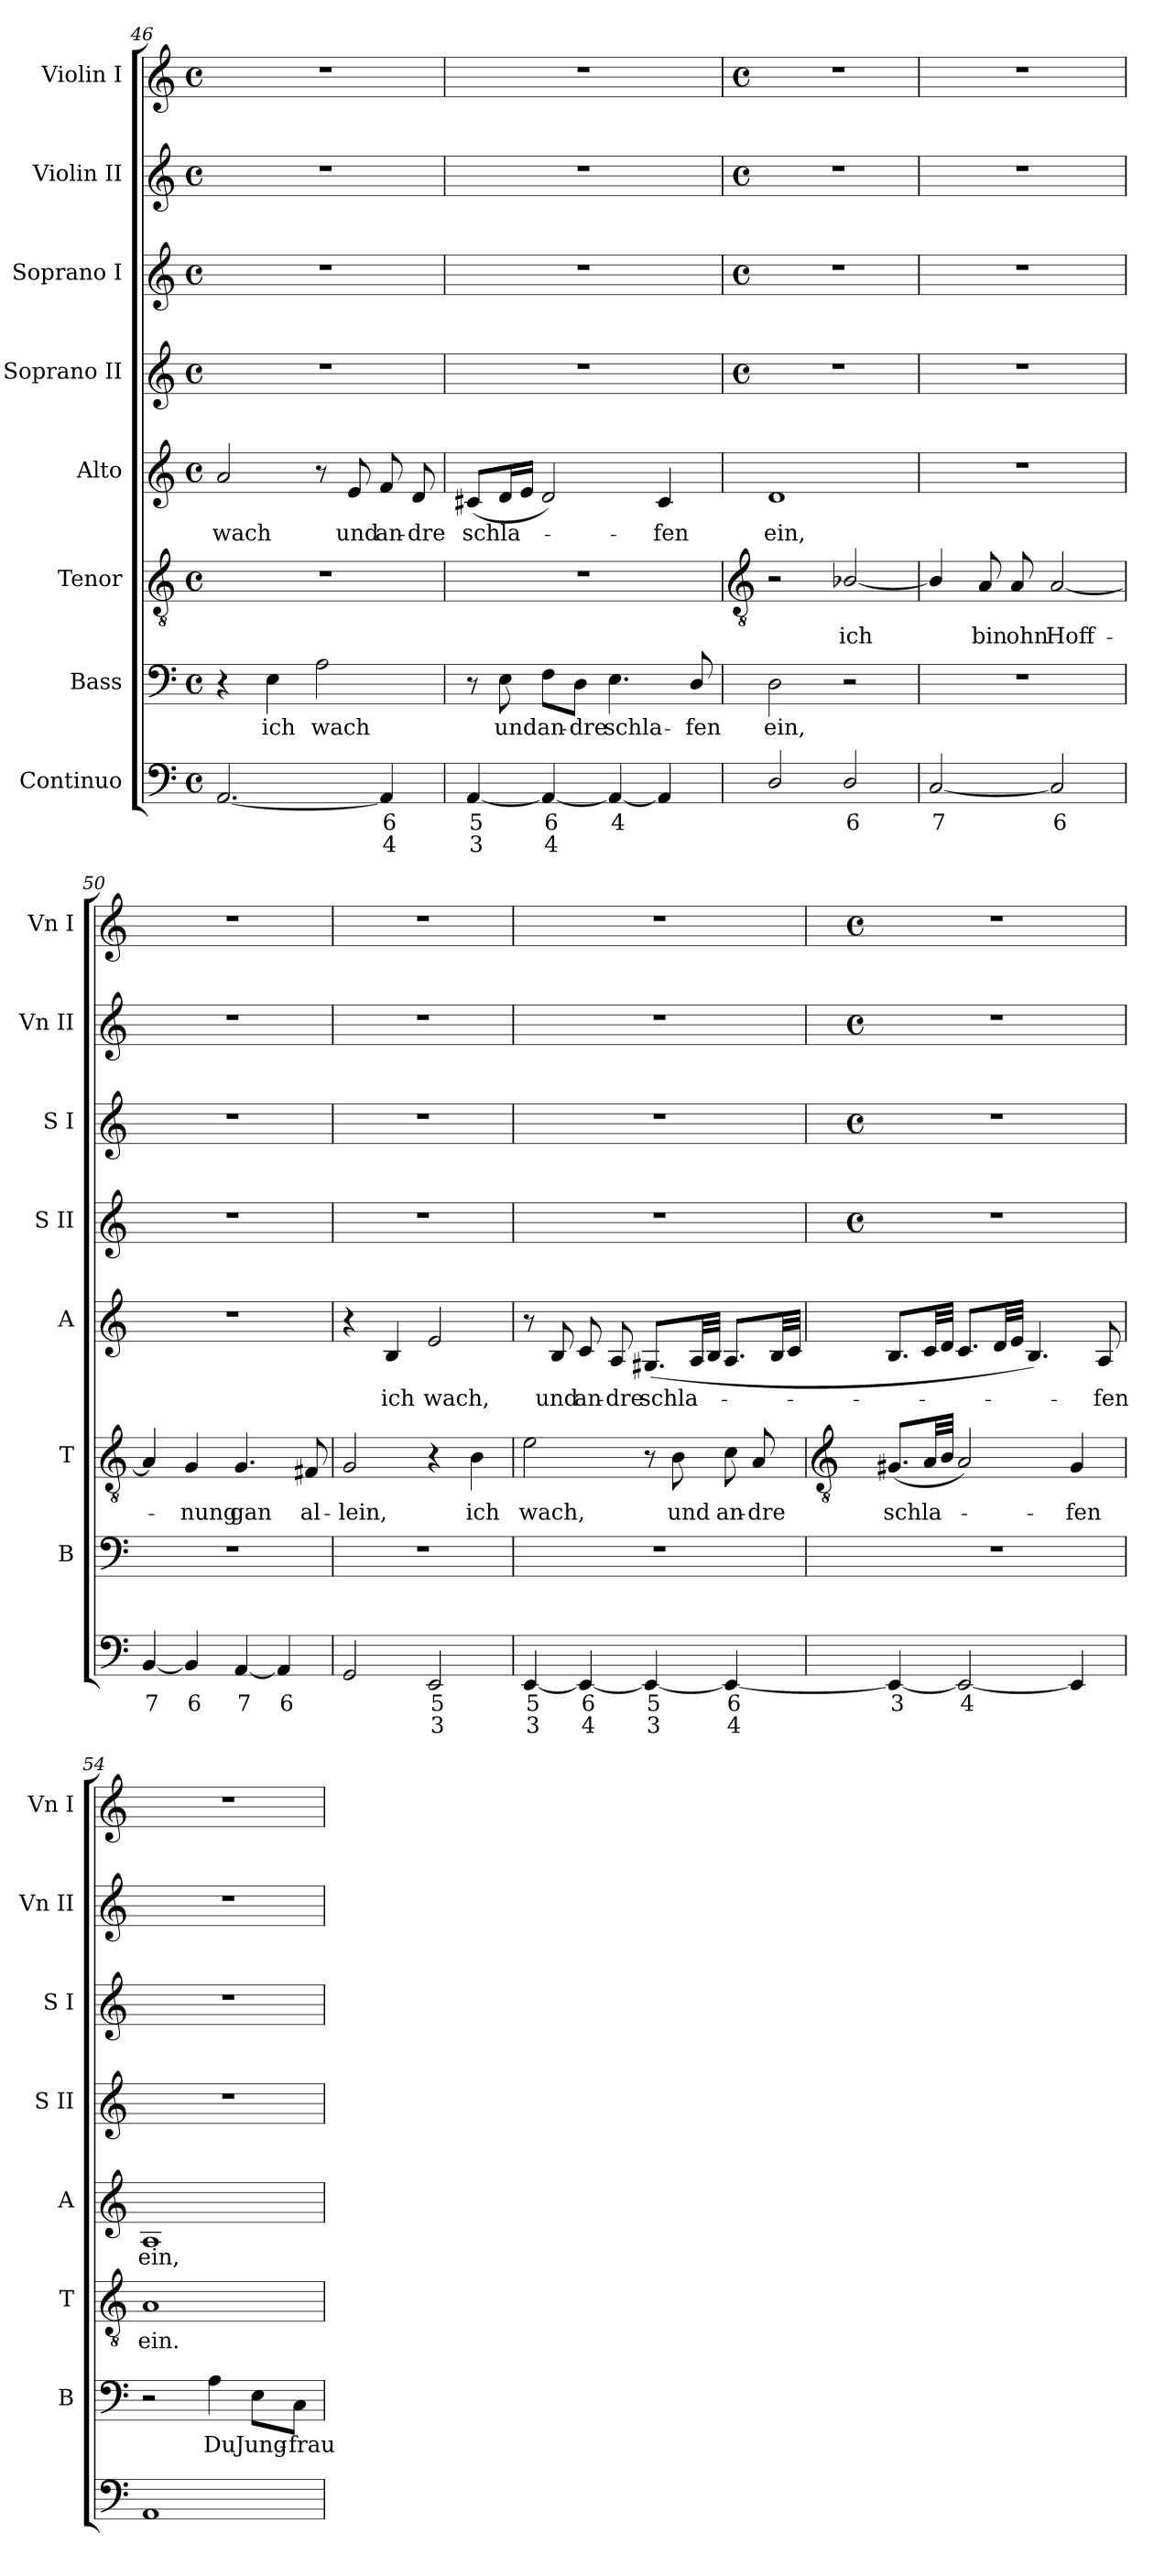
**kern	**text	**text	**kern	**text	**kern	**text	**kern	**text	**kern	**kern	**kern	**kern
*part8	*part8	*part8	*part7	*part7	*part6	*part6	*part5	*part5	*part4	*part3	*part2	*part1
*staff8	*staff8	*staff8	*staff7	*staff7	*staff6	*staff6	*staff5	*staff5	*staff4	*staff3	*staff2	*staff1
*I"Continuo	*	*	*I"Bass	*	*I"Tenor	*	*I"Alto	*	*I"Soprano II	*I"Soprano I	*I"Violin II	*I"Violin I
*	*	*	*I'B	*	*I'T	*	*I'A	*	*I'S II	*I'S I	*I'Vn II	*I'Vn I
*clefF4	*	*	*clefF4	*	*clefGv2	*	*clefG2	*	*clefG2	*clefG2	*clefG2	*clefG2
*k[]	*	*	*k[]	*	*k[]	*	*k[]	*	*k[]	*k[]	*k[]	*k[]
*C:	*	*	*C:	*	*C:	*	*C:	*	*C:	*C:	*C:	*C:
*M4/4	*	*	*M4/4	*	*M4/4	*	*M4/4	*	*M4/4	*M4/4	*M4/4	*M4/4
*met(c)	*	*	*met(c)	*	*met(c)	*	*met(c)	*	*met(c)	*met(c)	*met(c)	*met(c)
=46	=46	=46	=46	=46	=46	=46	=46	=46	=46	=46	=46	=46
!	!	!	!	!	!	!	!	!LO:LY:b	!	!	!	!
[2.AA	.	.	4r	.	1r	.	2a	wach	1r	1r	1r	1r
!	!	!	!	!LO:LY:b	!	!	!	!	!	!	!	!
.	.	.	4E	ich	.	.	.	.	.	.	.	.
!	!	!	!	!LO:LY:b	!	!	!	!	!	!	!	!
.	.	.	2A	wach	.	.	8r	.	.	.	.	.
!	!	!	!	!	!	!	!	!LO:LY:b	!	!	!	!
.	.	.	.	.	.	.	8e	und	.	.	.	.
!	!LO:LY:b	!LO:LY:b	!	!	!	!	!	!LO:LY:b	!	!	!	!
4AA]	6	4	.	.	.	.	8f	an-	.	.	.	.
!	!	!	!	!	!	!	!	!LO:LY:b	!	!	!	!
.	.	.	.	.	.	.	8d	-dre	.	.	.	.
=47	=47	=47	=47	=47	=47	=47	=47	=47	=47	=47	=47	=47
!	!LO:LY:b	!LO:LY:b	!	!	!	!	!	!LO:LY:b	!	!	!	!
[4AA	5	3	8r	.	1r	.	(<8c#XL	schla-	1r	1r	1r	1r
!	!	!	!	!LO:LY:b	!	!	!	!	!	!	!	!
.	.	.	8E	und	.	.	16dL	.	.	.	.	.
.	.	.	.	.	.	.	16eJJ	.	.	.	.	.
!	!LO:LY:b	!LO:LY:b	!	!LO:LY:b	!	!	!	!	!	!	!	!
4AA_	6	4	8F\L	an-	.	.	2d)	.	.	.	.	.
!	!	!	!	!LO:LY:b	!	!	!	!	!	!	!	!
.	.	.	8D\J	-dre	.	.	.	.	.	.	.	.
!	!LO:LY:b	!	!	!LO:LY:b	!	!	!	!	!	!	!	!
4AA_	4	.	4.E	schla-	.	.	.	.	.	.	.	.
!	!	!	!	!	!	!	!	!LO:LY:b	!	!	!	!
4AA]	.	.	.	.	.	.	4c#	fen	.	.	.	.
!	!	!	!	!LO:LY:b	!	!	!	!	!	!	!	!
.	.	.	8D/	-fen	.	.	.	.	.	.	.	.
!!LO:LB:g=z
=48	=48	=48	=48	=48	=48	=48	=48	=48	=48	=48	=48	=48
*	*	*	*	*	*clefGv2	*	*	*	*	*	*	*
*	*	*	*	*	*	*	*	*	*M4/4	*M4/4	*M4/4	*M4/4
*	*	*	*	*	*	*	*	*	*met(c)	*met(c)	*met(c)	*met(c)
!	!	!	!	!LO:LY:b	!	!	!	!LO:LY:b	!	!	!	!
2D/	.	.	2D	ein,	2r	.	1d	ein,	1r	1r	1r	1r
!	!LO:LY:b	!	!	!	!	!LO:LY:b	!	!	!	!	!	!
2D/	6	.	2r	.	[2B-X/	ich	.	.	.	.	.	.
=49	=49	=49	=49	=49	=49	=49	=49	=49	=49	=49	=49	=49
!	!LO:LY:b	!	!	!	!	!	!	!	!	!	!	!
[2C	7	.	1r	.	4B-/]	.	1r	.	1r	1r	1r	1r
!	!	!	!	!	!	!LO:LY:b	!	!	!	!	!	!
.	.	.	.	.	8A	bin	.	.	.	.	.	.
!	!	!	!	!	!	!LO:LY:b	!	!	!	!	!	!
.	.	.	.	.	8A	ohn	.	.	.	.	.	.
!	!LO:LY:b	!	!	!	!	!LO:LY:b	!	!	!	!	!	!
2C]	6	.	.	.	[2A	Hoff-	.	.	.	.	.	.
=50	=50	=50	=50	=50	=50	=50	=50	=50	=50	=50	=50	=50
!	!LO:LY:b	!	!	!	!	!	!	!	!	!	!	!
[4BB	7	.	1r	.	4A]	.	1r	.	1r	1r	1r	1r
!	!LO:LY:b	!	!	!	!	!LO:LY:b	!	!	!	!	!	!
4BB]	6	.	.	.	4G	nung	.	.	.	.	.	.
!	!LO:LY:b	!	!	!	!	!LO:LY:b	!	!	!	!	!	!
[4AA	7	.	.	.	4.G	gan	.	.	.	.	.	.
!	!LO:LY:b	!	!	!	!	!	!	!	!	!	!	!
4AA]	6	.	.	.	.	.	.	.	.	.	.	.
!	!	!	!	!	!	!LO:LY:b	!	!	!	!	!	!
.	.	.	.	.	8F#X	al-	.	.	.	.	.	.
=51	=51	=51	=51	=51	=51	=51	=51	=51	=51	=51	=51	=51
!	!	!	!	!	!	!LO:LY:b	!	!	!	!	!	!
2GG	.	.	1r	.	2G	-lein,	4r	.	1r	1r	1r	1r
!	!	!	!	!	!	!	!	!LO:LY:b	!	!	!	!
.	.	.	.	.	.	.	4B	ich	.	.	.	.
!	!LO:LY:b	!LO:LY:b	!	!	!	!	!	!LO:LY:b	!	!	!	!
2EE	5	3	.	.	4r	.	2e	wach,	.	.	.	.
!	!	!	!	!	!	!LO:LY:b	!	!	!	!	!	!
.	.	.	.	.	4B	ich	.	.	.	.	.	.
=52	=52	=52	=52	=52	=52	=52	=52	=52	=52	=52	=52	=52
!	!LO:LY:b	!LO:LY:b	!	!	!	!LO:LY:b	!	!	!	!	!	!
[4EE	5	3	1r	.	2e	wach,	8r	.	1r	1r	1r	1r
!	!	!	!	!	!	!	!	!LO:LY:b	!	!	!	!
.	.	.	.	.	.	.	8B	und	.	.	.	.
!	!LO:LY:b	!LO:LY:b	!	!	!	!	!	!LO:LY:b	!	!	!	!
4EE_	6	4	.	.	.	.	8c	an-	.	.	.	.
!	!	!	!	!	!	!	!	!LO:LY:b	!	!	!	!
.	.	.	.	.	.	.	8A	-dre	.	.	.	.
!	!LO:LY:b	!LO:LY:b	!	!	!	!	!	!LO:LY:b	!	!	!	!
4EE_	5	3	.	.	8r	.	(<8.G#XL	schla-	.	.	.	.
!	!	!	!	!	!	!LO:LY:b	!	!	!	!	!	!
.	.	.	.	.	8B	und	.	.	.	.	.	.
.	.	.	.	.	.	.	32ALL	.	.	.	.	.
.	.	.	.	.	.	.	32BJJJ	.	.	.	.	.
!	!LO:LY:b	!LO:LY:b	!	!	!	!LO:LY:b	!	!	!	!	!	!
4EE_	6	4	.	.	8c	an-	8.AL	.	.	.	.	.
!	!	!	!	!	!	!LO:LY:b	!	!	!	!	!	!
.	.	.	.	.	8A	-dre	.	.	.	.	.	.
.	.	.	.	.	.	.	32BLL	.	.	.	.	.
.	.	.	.	.	.	.	32cJJJ	.	.	.	.	.
!!LO:LB:g=z
=53	=53	=53	=53	=53	=53	=53	=53	=53	=53	=53	=53	=53
*	*	*	*	*	*clefGv2	*	*	*	*	*	*	*
*	*	*	*	*	*	*	*	*	*	*	*k[]	*k[]
*	*	*	*	*	*	*	*	*	*	*	*C:	*C:
*	*	*	*	*	*	*	*	*	*M4/4	*M4/4	*M4/4	*M4/4
*	*	*	*	*	*	*	*	*	*met(c)	*met(c)	*met(c)	*met(c)
!	!LO:LY:b	!	!	!	!	!LO:LY:b	!	!	!	!	!	!
4EE_	3	.	1r	.	(<8.G#XL	schla-	8.BL	.	1r	1r	1r	1r
.	.	.	.	.	32ALL	.	32cLL	.	.	.	.	.
.	.	.	.	.	32BJJJ	.	32dJJJ	.	.	.	.	.
!	!LO:LY:b	!	!	!	!	!	!	!	!	!	!	!
2EE_	4	.	.	.	2A)	.	8.cL	.	.	.	.	.
.	.	.	.	.	.	.	32dLL	.	.	.	.	.
.	.	.	.	.	.	.	32eJJJ	.	.	.	.	.
.	.	.	.	.	.	.	4.B)	.	.	.	.	.
!	!	!	!	!	!	!LO:LY:b	!	!	!	!	!	!
4EE]	.	.	.	.	4G#	fen	.	.	.	.	.	.
!	!	!	!	!	!	!	!	!LO:LY:b	!	!	!	!
.	.	.	.	.	.	.	8A	fen	.	.	.	.
=54	=54	=54	=54	=54	=54	=54	=54	=54	=54	=54	=54	=54
!	!	!	!	!	!	!LO:LY:b	!	!LO:LY:b	!	!	!	!
1AA	.	.	2r	.	1A	ein.	1A	ein,	1r	1r	1r	1r
!	!	!	!	!LO:LY:b	!	!	!	!	!	!	!	!
.	.	.	4A	Du	.	.	.	.	.	.	.	.
!	!	!	!	!LO:LY:b	!	!	!	!	!	!	!	!
.	.	.	8E\L	Jung-	.	.	.	.	.	.	.	.
!	!	!	!	!LO:LY:b	!	!	!	!	!	!	!	!
.	.	.	8C\J	-frau	.	.	.	.	.	.	.	.
=	=	=	=	=	=	=	=	=	=	=	=	=
*-	*-	*-	*-	*-	*-	*-	*-	*-	*-	*-	*-	*-
